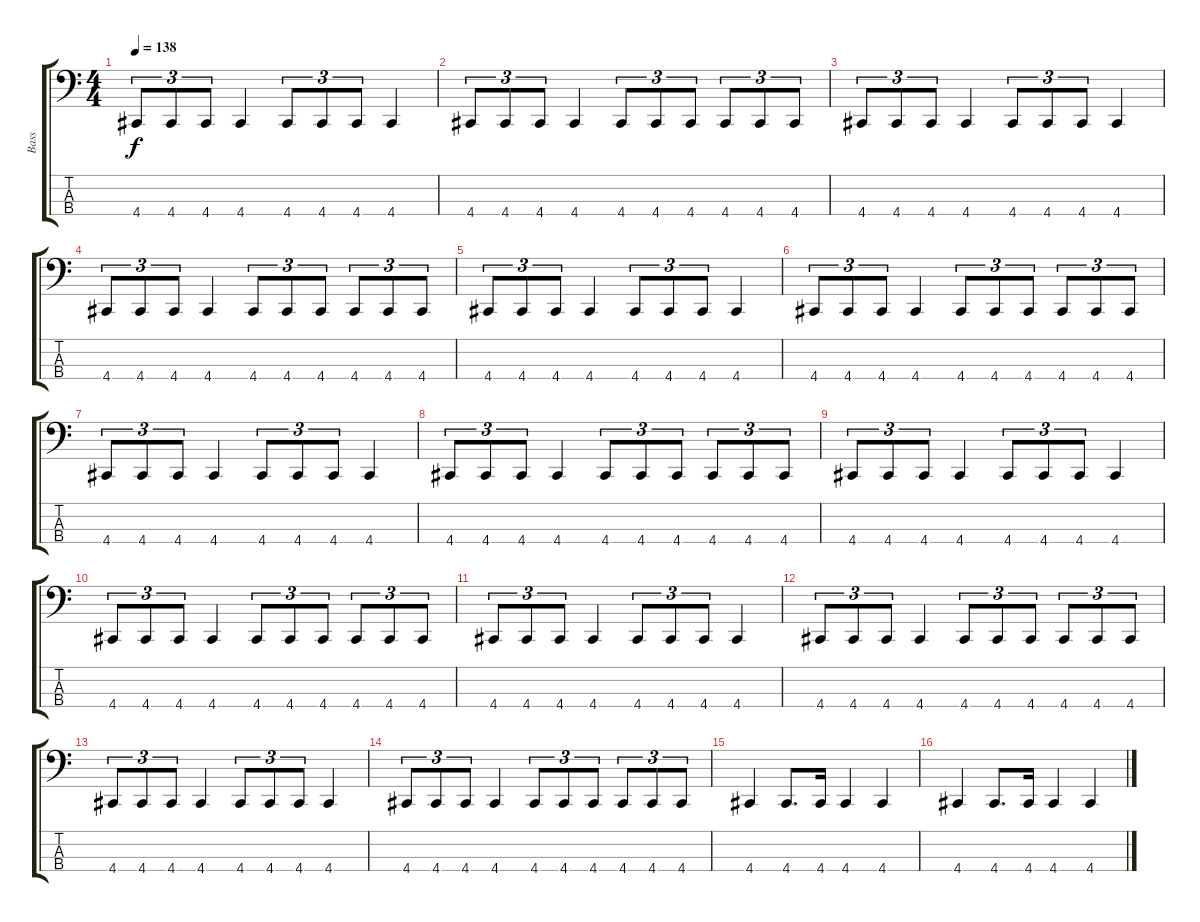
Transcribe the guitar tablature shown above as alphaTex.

\track ("Bass" "Bass") {instrument slapbass1}
\staff {score tabs}
\tuning (C2 G1 D1 A0) {hide}
\ts (4 4)
\tempo 138
\clef f4
\ks c
4.4.8{tu (3 2) dy f} 4.4.8{tu (3 2)} 4.4.8{tu (3 2)} 4.4.4 4.4.8{tu (3 2)} 4.4.8{tu (3 2)} 4.4.8{tu (3 2)} 4.4.4 |
4.4.8{tu (3 2)} 4.4.8{tu (3 2)} 4.4.8{tu (3 2)} 4.4.4 4.4.8{tu (3 2)} 4.4.8{tu (3 2)} 4.4.8{tu (3 2)} 4.4.8{tu (3 2)} 4.4.8{tu (3 2)} 4.4.8{tu (3 2)} |
4.4.8{tu (3 2)} 4.4.8{tu (3 2)} 4.4.8{tu (3 2)} 4.4.4 4.4.8{tu (3 2)} 4.4.8{tu (3 2)} 4.4.8{tu (3 2)} 4.4.4 |
4.4.8{tu (3 2)} 4.4.8{tu (3 2)} 4.4.8{tu (3 2)} 4.4.4 4.4.8{tu (3 2)} 4.4.8{tu (3 2)} 4.4.8{tu (3 2)} 4.4.8{tu (3 2)} 4.4.8{tu (3 2)} 4.4.8{tu (3 2)} |
4.4.8{tu (3 2)} 4.4.8{tu (3 2)} 4.4.8{tu (3 2)} 4.4.4 4.4.8{tu (3 2)} 4.4.8{tu (3 2)} 4.4.8{tu (3 2)} 4.4.4 |
4.4.8{tu (3 2)} 4.4.8{tu (3 2)} 4.4.8{tu (3 2)} 4.4.4 4.4.8{tu (3 2)} 4.4.8{tu (3 2)} 4.4.8{tu (3 2)} 4.4.8{tu (3 2)} 4.4.8{tu (3 2)} 4.4.8{tu (3 2)} |
4.4.8{tu (3 2)} 4.4.8{tu (3 2)} 4.4.8{tu (3 2)} 4.4.4 4.4.8{tu (3 2)} 4.4.8{tu (3 2)} 4.4.8{tu (3 2)} 4.4.4 |
4.4.8{tu (3 2)} 4.4.8{tu (3 2)} 4.4.8{tu (3 2)} 4.4.4 4.4.8{tu (3 2)} 4.4.8{tu (3 2)} 4.4.8{tu (3 2)} 4.4.8{tu (3 2)} 4.4.8{tu (3 2)} 4.4.8{tu (3 2)} |
4.4.8{tu (3 2)} 4.4.8{tu (3 2)} 4.4.8{tu (3 2)} 4.4.4 4.4.8{tu (3 2)} 4.4.8{tu (3 2)} 4.4.8{tu (3 2)} 4.4.4 |
4.4.8{tu (3 2)} 4.4.8{tu (3 2)} 4.4.8{tu (3 2)} 4.4.4 4.4.8{tu (3 2)} 4.4.8{tu (3 2)} 4.4.8{tu (3 2)} 4.4.8{tu (3 2)} 4.4.8{tu (3 2)} 4.4.8{tu (3 2)} |
4.4.8{tu (3 2)} 4.4.8{tu (3 2)} 4.4.8{tu (3 2)} 4.4.4 4.4.8{tu (3 2)} 4.4.8{tu (3 2)} 4.4.8{tu (3 2)} 4.4.4 |
4.4.8{tu (3 2)} 4.4.8{tu (3 2)} 4.4.8{tu (3 2)} 4.4.4 4.4.8{tu (3 2)} 4.4.8{tu (3 2)} 4.4.8{tu (3 2)} 4.4.8{tu (3 2)} 4.4.8{tu (3 2)} 4.4.8{tu (3 2)} |
4.4.8{tu (3 2)} 4.4.8{tu (3 2)} 4.4.8{tu (3 2)} 4.4.4 4.4.8{tu (3 2)} 4.4.8{tu (3 2)} 4.4.8{tu (3 2)} 4.4.4 |
4.4.8{tu (3 2)} 4.4.8{tu (3 2)} 4.4.8{tu (3 2)} 4.4.4 4.4.8{tu (3 2)} 4.4.8{tu (3 2)} 4.4.8{tu (3 2)} 4.4.8{tu (3 2)} 4.4.8{tu (3 2)} 4.4.8{tu (3 2)} |
4.4.4 4.4.8{d} 4.4.16 4.4.4 4.4.4 |
4.4.4 4.4.8{d} 4.4.16 4.4.4 4.4.4
